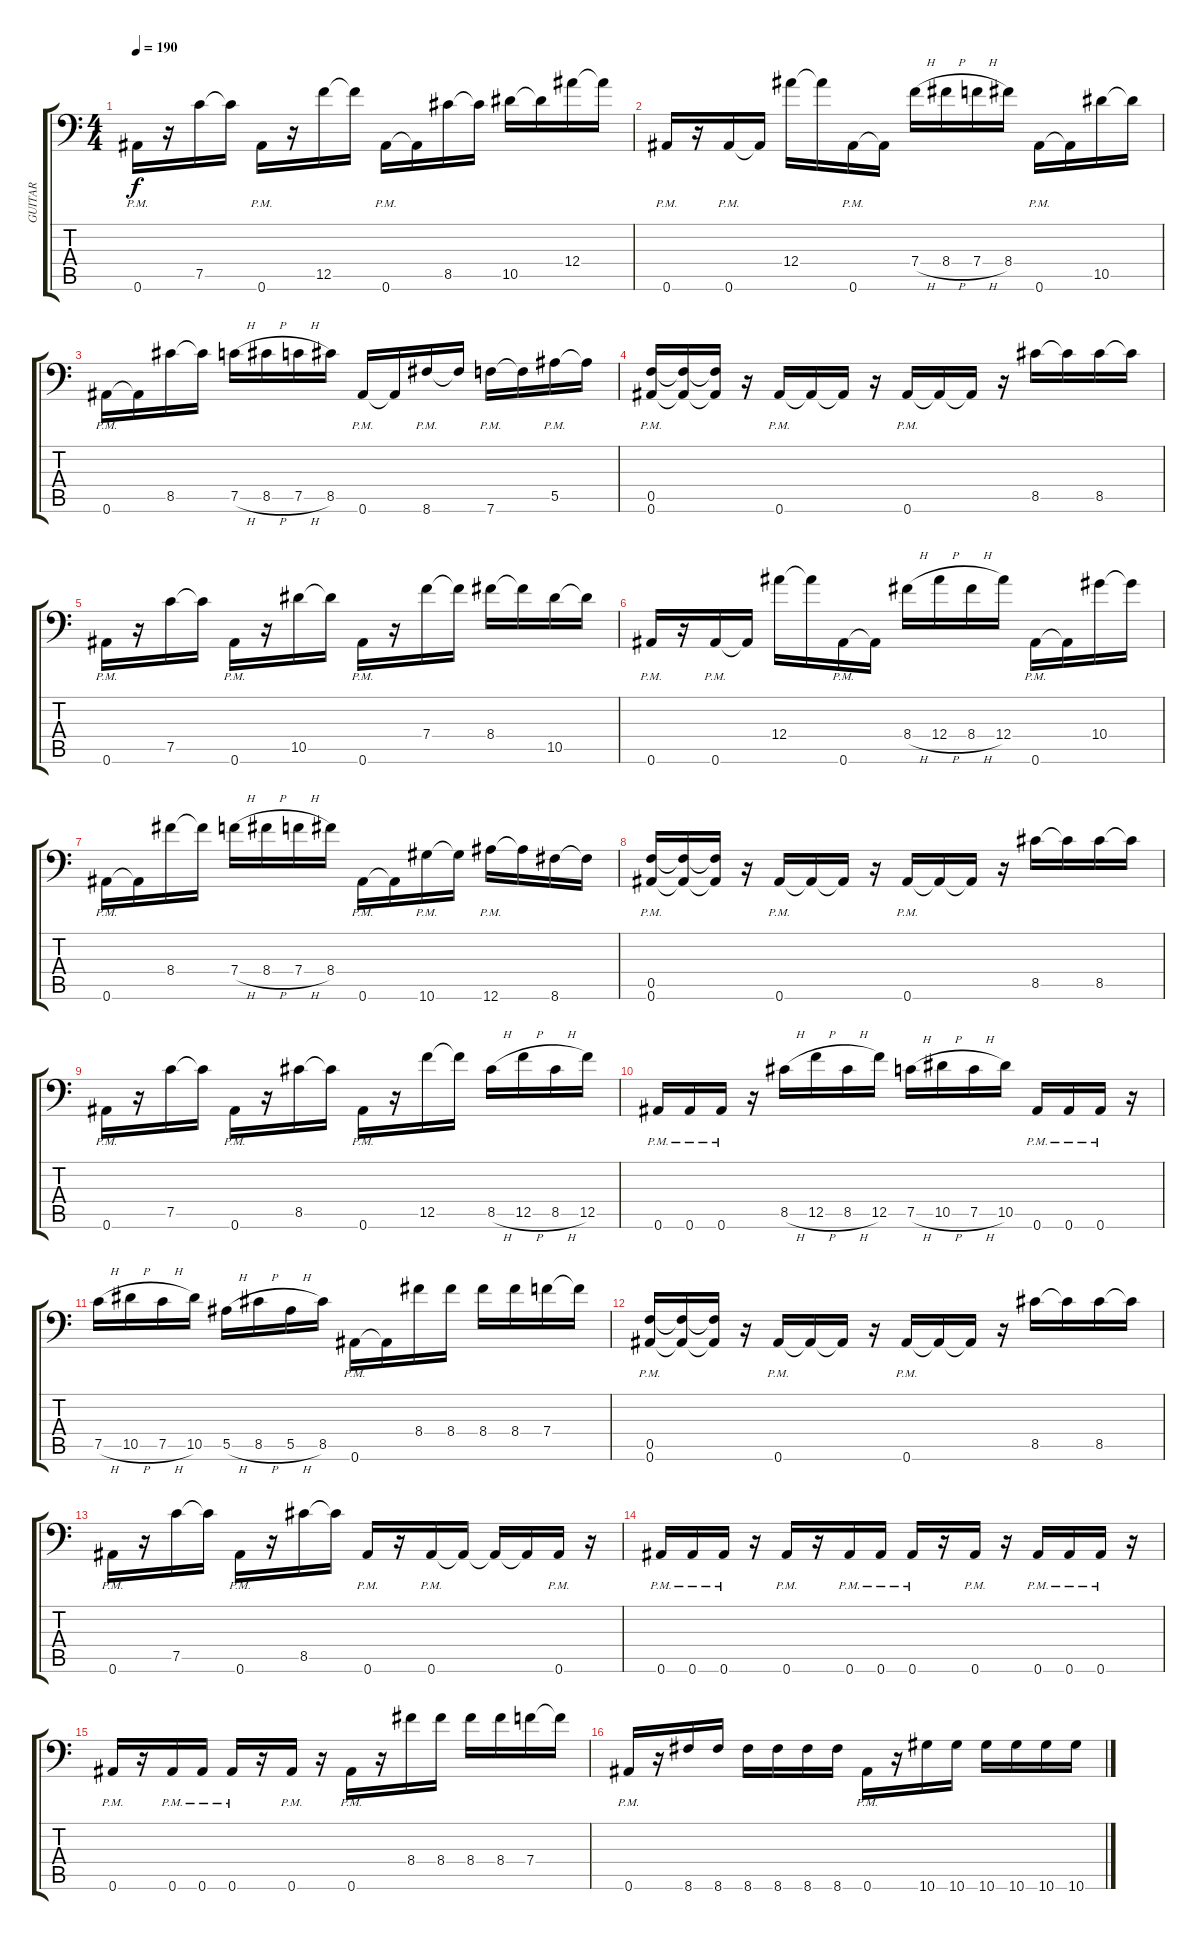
\track ("GUITAR " "GUITAR ") {instrument distortionguitar}
\staff {score tabs}
\tuning (C4 G3 Eb3 Bb2 F2 Bb1) {hide}
\ts (4 4)
\tempo 190
\clef f4
\ks c
0.6{pm}.16{dy f} r.16 7.5.16 7.5{t}.16 0.6{pm}.16 r.16 12.5.16 12.5{t}.16 0.6{pm}.16 0.6{t}.16 8.5.16 8.5{t}.16 10.5.16 10.5{t}.16 12.4.16 12.4{t}.16 |
0.6{pm}.16 r.16 0.6{pm}.16 0.6{t}.16 12.4.16 12.4{t}.16 0.6{pm}.16 0.6{t}.16 7.4{h}.16 8.4{h}.16 7.4{h}.16 8.4.16 0.6{pm}.16 0.6{t}.16 10.5.16 10.5{t}.16 |
0.6{pm}.16 0.6{t}.16 8.5.16 8.5{t}.16 7.5{h}.16 8.5{h}.16 7.5{h}.16 8.5.16 0.6{pm}.16 0.6{t}.16 8.6{pm}.16 8.6{t}.16 7.6{pm}.16 7.6{t}.16 5.5{pm}.16 5.5{t}.16 |
(0.5 0.6{pm}).16 (0.5{t} 0.6{t}).16 (0.5{t} 0.6{t}).16 r.16 0.6{pm}.16 0.6{t}.16 0.6{t}.16 r.16 0.6{pm}.16 0.6{t}.16 0.6{t}.16 r.16 8.5.16 8.5{t}.16 8.5.16 8.5{t}.16 |
0.6{pm}.16 r.16 7.5.16 7.5{t}.16 0.6{pm}.16 r.16 10.5.16 10.5{t}.16 0.6{pm}.16 r.16 7.4.16 7.4{t}.16 8.4.16 8.4{t}.16 10.5.16 10.5{t}.16 |
0.6{pm}.16 r.16 0.6{pm}.16 0.6{t}.16 12.4.16 12.4{t}.16 0.6{pm}.16 0.6{t}.16 8.4{h}.16 12.4{h}.16 8.4{h}.16 12.4.16 0.6{pm}.16 0.6{t}.16 10.4.16 10.4{t}.16 |
0.6{pm}.16 0.6{t}.16 8.4.16 8.4{t}.16 7.4{h}.16 8.4{h}.16 7.4{h}.16 8.4.16 0.6{pm}.16 0.6{t}.16 10.6{pm}.16 10.6{t}.16 12.6{pm}.16 12.6{t}.16 8.6.16 8.6{t}.16 |
(0.5 0.6{pm}).16 (0.5{t} 0.6{t}).16 (0.5{t} 0.6{t}).16 r.16 0.6{pm}.16 0.6{t}.16 0.6{t}.16 r.16 0.6{pm}.16 0.6{t}.16 0.6{t}.16 r.16 8.5.16 8.5{t}.16 8.5.16 8.5{t}.16 |
0.6{pm}.16 r.16 7.5.16 7.5{t}.16 0.6{pm}.16 r.16 8.5.16 8.5{t}.16 0.6{pm}.16 r.16 12.5.16 12.5{t}.16 8.5{h}.16 12.5{h}.16 8.5{h}.16 12.5.16 |
0.6{pm}.16 0.6{pm}.16 0.6{pm}.16 r.16 8.5{h}.16 12.5{h}.16 8.5{h}.16 12.5.16 7.5{h}.16 10.5{h}.16 7.5{h}.16 10.5.16 0.6{pm}.16 0.6{pm}.16 0.6{pm}.16 r.16 |
7.5{h}.16 10.5{h}.16 7.5{h}.16 10.5.16 5.5{h}.16 8.5{h}.16 5.5{h}.16 8.5.16 0.6{pm}.16 0.6{t}.16 8.4.16 8.4.16 8.4.16 8.4.16 7.4.16 7.4{t}.16 |
(0.5 0.6{pm}).16 (0.5{t} 0.6{t}).16 (0.5{t} 0.6{t}).16 r.16 0.6{pm}.16 0.6{t}.16 0.6{t}.16 r.16 0.6{pm}.16 0.6{t}.16 0.6{t}.16 r.16 8.5.16 8.5{t}.16 8.5.16 8.5{t}.16 |
0.6{pm}.16 r.16 7.5.16 7.5{t}.16 0.6{pm}.16 r.16 8.5.16 8.5{t}.16 0.6{pm}.16 r.16 0.6{pm}.16 0.6{t}.16 0.6{t}.16 0.6{t}.16 0.6{pm}.16 r.16 |
0.6{pm}.16 0.6{pm}.16 0.6{pm}.16 r.16 0.6{pm}.16 r.16 0.6{pm}.16 0.6{pm}.16 0.6{pm}.16 r.16 0.6{pm}.16 r.16 0.6{pm}.16 0.6{pm}.16 0.6{pm}.16 r.16 |
0.6{pm}.16 r.16 0.6{pm}.16 0.6{pm}.16 0.6{pm}.16 r.16 0.6{pm}.16 r.16 0.6{pm}.16 r.16 8.4.16 8.4.16 8.4.16 8.4.16 7.4.16 7.4{t}.16 |
0.6{pm}.16 r.16 8.6.16 8.6.16 8.6.16 8.6.16 8.6.16 8.6.16 0.6{pm}.16 r.16 10.6.16 10.6.16 10.6.16 10.6.16 10.6.16 10.6.16
